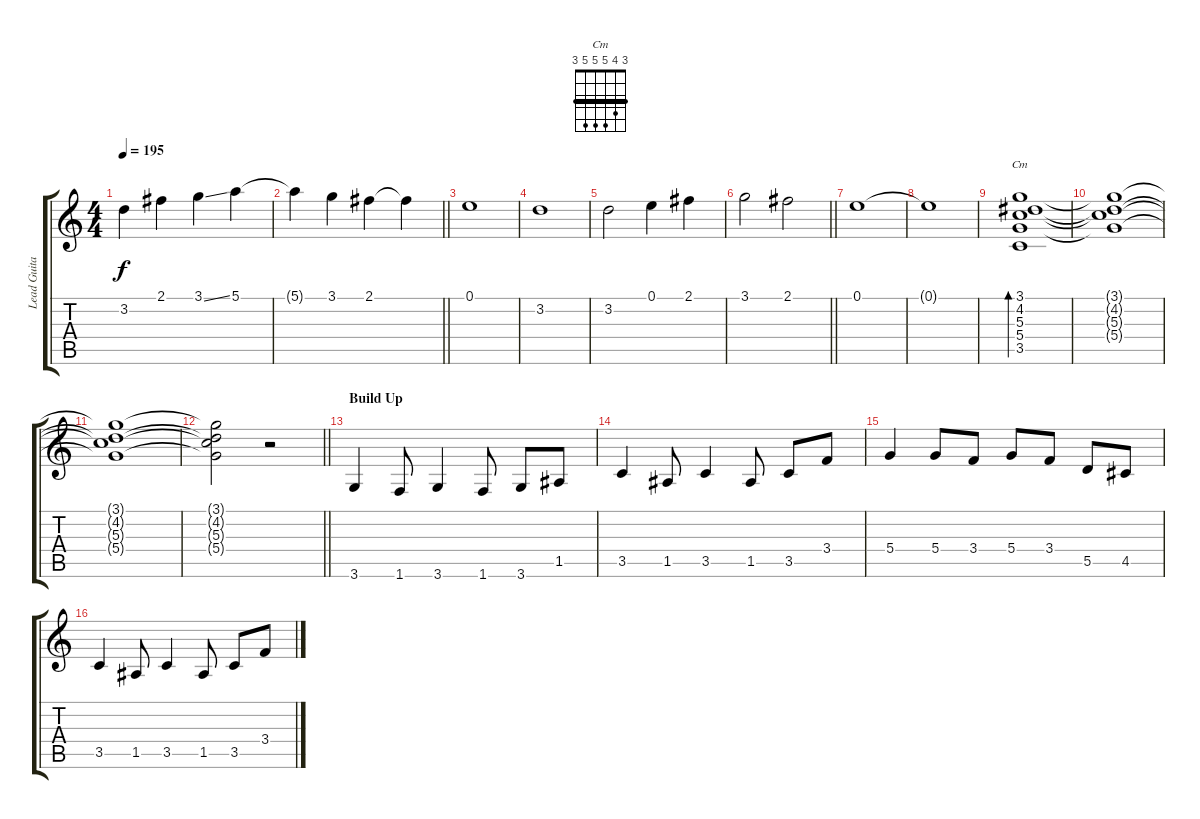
\track ("Lead Guitar" "Lead Guita") {instrument electricguitarmuted}
\staff {score tabs}
\tuning (E4 B3 G3 D3 A2 E2) {hide}
\chord ("Cm" 3 4 5 5 5 3) {barre 3}
\ts (4 4)
\tempo 195
\clef g2
\ks c
3.2.4{dy f} 2.1.4 3.1{ss}.4 5.1.4 |
\barLineRight lightlight
5.1{t}.4 3.1.4 2.1.4 2.1{t}.4 |
0.1.1 |
3.2.1 |
3.2.2 0.1.4 2.1.4 |
\barLineRight lightlight
3.1.2 2.1.2 |
0.1.1 |
0.1{t}.1 |
(3.1 4.2 5.3 5.4 3.5).1{bd 480 ch "Cm"} |
(3.1{t} 4.2{t} 5.3{t} 5.4{t}).1 |
(3.1{t} 4.2{t} 5.3{t} 5.4{t}).1 |
\barLineRight lightlight
(3.1{t} 4.2{t} 5.3{t} 5.4{t}).2 r.2 |
\section ("" "Build Up")
3.6.4 1.6.8 3.6.4 1.6.8 3.6.8 1.5.8 |
3.5.4 1.5.8 3.5.4 1.5.8 3.5.8 3.4.8 |
5.4.4 5.4.8 3.4.8 5.4.8 3.4.8 5.5.8 4.5.8 |
3.5.4 1.5.8 3.5.4 1.5.8 3.5.8 3.4.8
